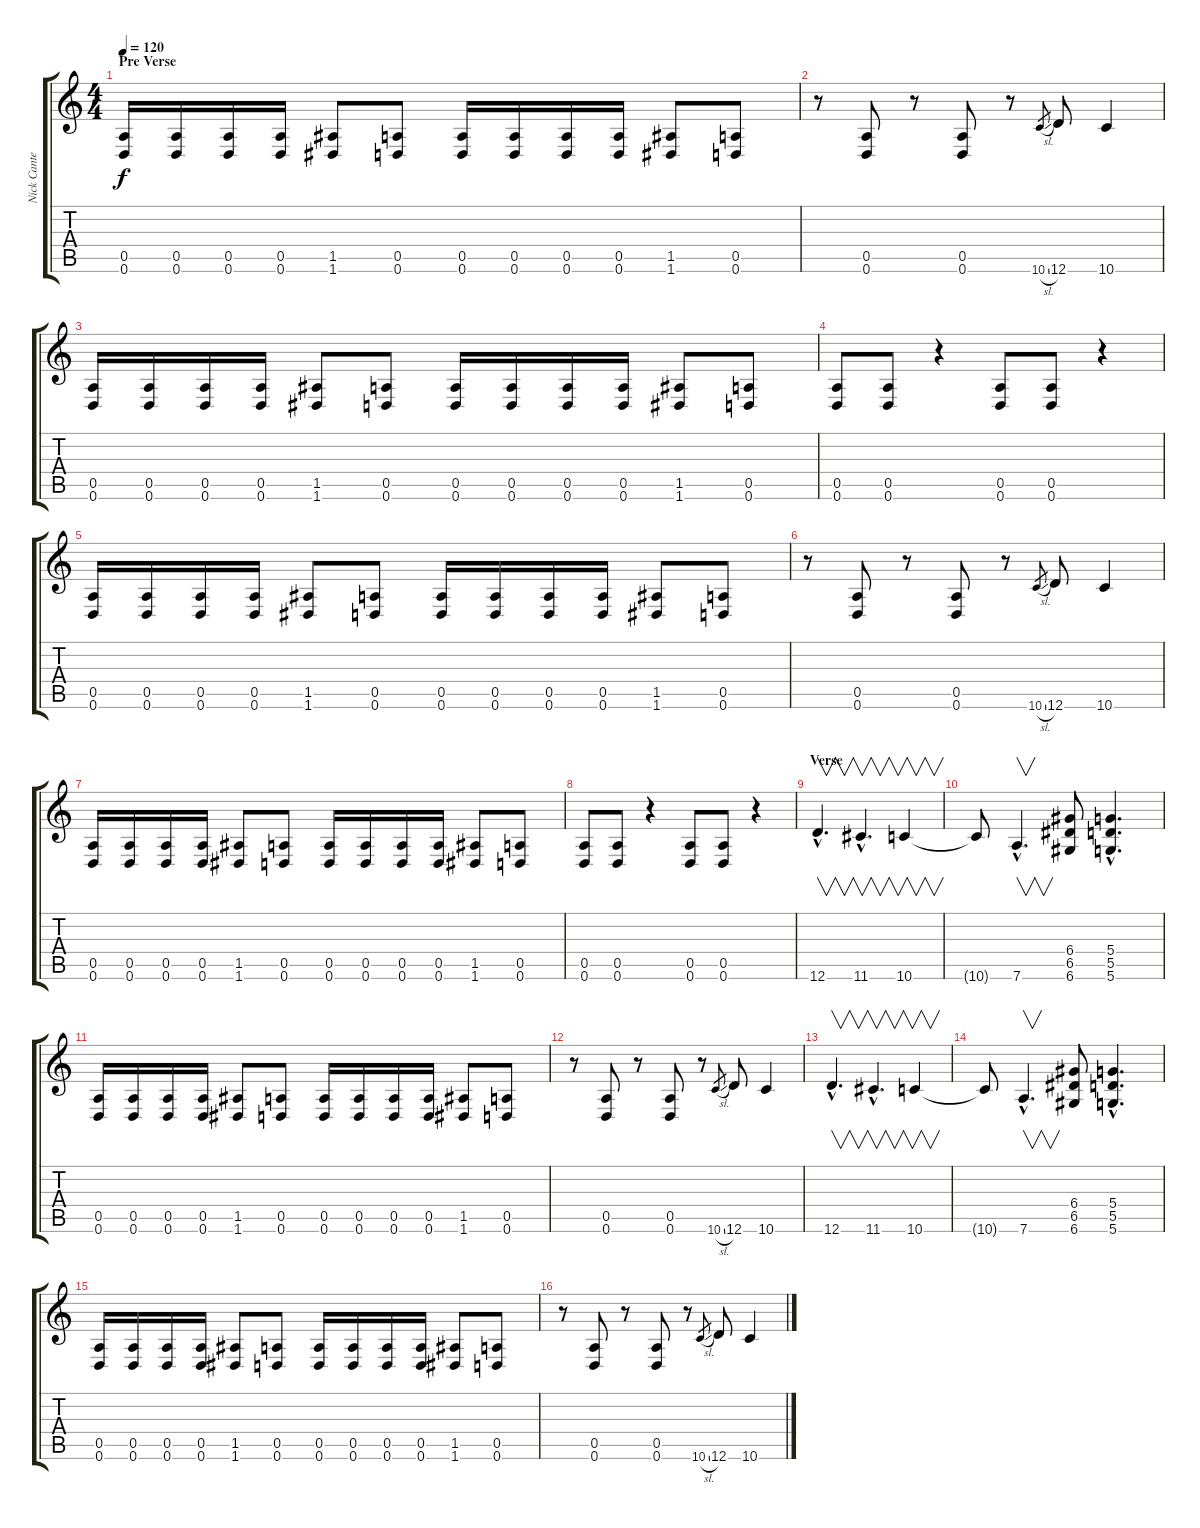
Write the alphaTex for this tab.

\track ("Nick Cantenese" "Nick Cante") {instrument distortionguitar}
\staff {score tabs}
\tuning (E4 B3 G3 D3 A2 D2) {hide}
\ts (4 4)
\section ("" "Pre Verse")
\tempo 120
\clef g2
\ks c
(0.5 0.6).16{dy f} (0.5 0.6).16 (0.5 0.6).16 (0.5 0.6).16 (1.5 1.6).8 (0.5 0.6).8 (0.5 0.6).16 (0.5 0.6).16 (0.5 0.6).16 (0.5 0.6).16 (1.5 1.6).8 (0.5 0.6).8 |
r.8 (0.5 0.6).8 r.8 (0.5 0.6).8 r.8 10.6{sl}.8{gr} 12.6.8 10.6.4 |
(0.5 0.6).16 (0.5 0.6).16 (0.5 0.6).16 (0.5 0.6).16 (1.5 1.6).8 (0.5 0.6).8 (0.5 0.6).16 (0.5 0.6).16 (0.5 0.6).16 (0.5 0.6).16 (1.5 1.6).8 (0.5 0.6).8 |
(0.5 0.6).8 (0.5 0.6).8 r.4 (0.5 0.6).8 (0.5 0.6).8 r.4 |
(0.5 0.6).16 (0.5 0.6).16 (0.5 0.6).16 (0.5 0.6).16 (1.5 1.6).8 (0.5 0.6).8 (0.5 0.6).16 (0.5 0.6).16 (0.5 0.6).16 (0.5 0.6).16 (1.5 1.6).8 (0.5 0.6).8 |
r.8 (0.5 0.6).8 r.8 (0.5 0.6).8 r.8 10.6{sl}.8{gr} 12.6.8 10.6.4 |
(0.5 0.6).16 (0.5 0.6).16 (0.5 0.6).16 (0.5 0.6).16 (1.5 1.6).8 (0.5 0.6).8 (0.5 0.6).16 (0.5 0.6).16 (0.5 0.6).16 (0.5 0.6).16 (1.5 1.6).8 (0.5 0.6).8 |
(0.5 0.6).8 (0.5 0.6).8 r.4 (0.5 0.6).8 (0.5 0.6).8 r.4 |
\section ("" "Verse")
12.6{hac}.4{v d} 11.6{hac}.4{v d} 10.6.4{v} |
10.6{t}.8 7.6{hac}.4{v d} (6.4 6.5 6.6).8 (5.4{hac} 5.5{hac} 5.6{hac}).4{d} |
(0.5 0.6).16 (0.5 0.6).16 (0.5 0.6).16 (0.5 0.6).16 (1.5 1.6).8 (0.5 0.6).8 (0.5 0.6).16 (0.5 0.6).16 (0.5 0.6).16 (0.5 0.6).16 (1.5 1.6).8 (0.5 0.6).8 |
r.8 (0.5 0.6).8 r.8 (0.5 0.6).8 r.8 10.6{sl}.8{gr} 12.6.8 10.6.4 |
12.6{hac}.4{v d} 11.6{hac}.4{v d} 10.6.4{v} |
10.6{t}.8 7.6{hac}.4{v d} (6.4 6.5 6.6).8 (5.4{hac} 5.5{hac} 5.6{hac}).4{d} |
(0.5 0.6).16 (0.5 0.6).16 (0.5 0.6).16 (0.5 0.6).16 (1.5 1.6).8 (0.5 0.6).8 (0.5 0.6).16 (0.5 0.6).16 (0.5 0.6).16 (0.5 0.6).16 (1.5 1.6).8 (0.5 0.6).8 |
r.8 (0.5 0.6).8 r.8 (0.5 0.6).8 r.8 10.6{sl}.8{gr} 12.6.8 10.6.4
